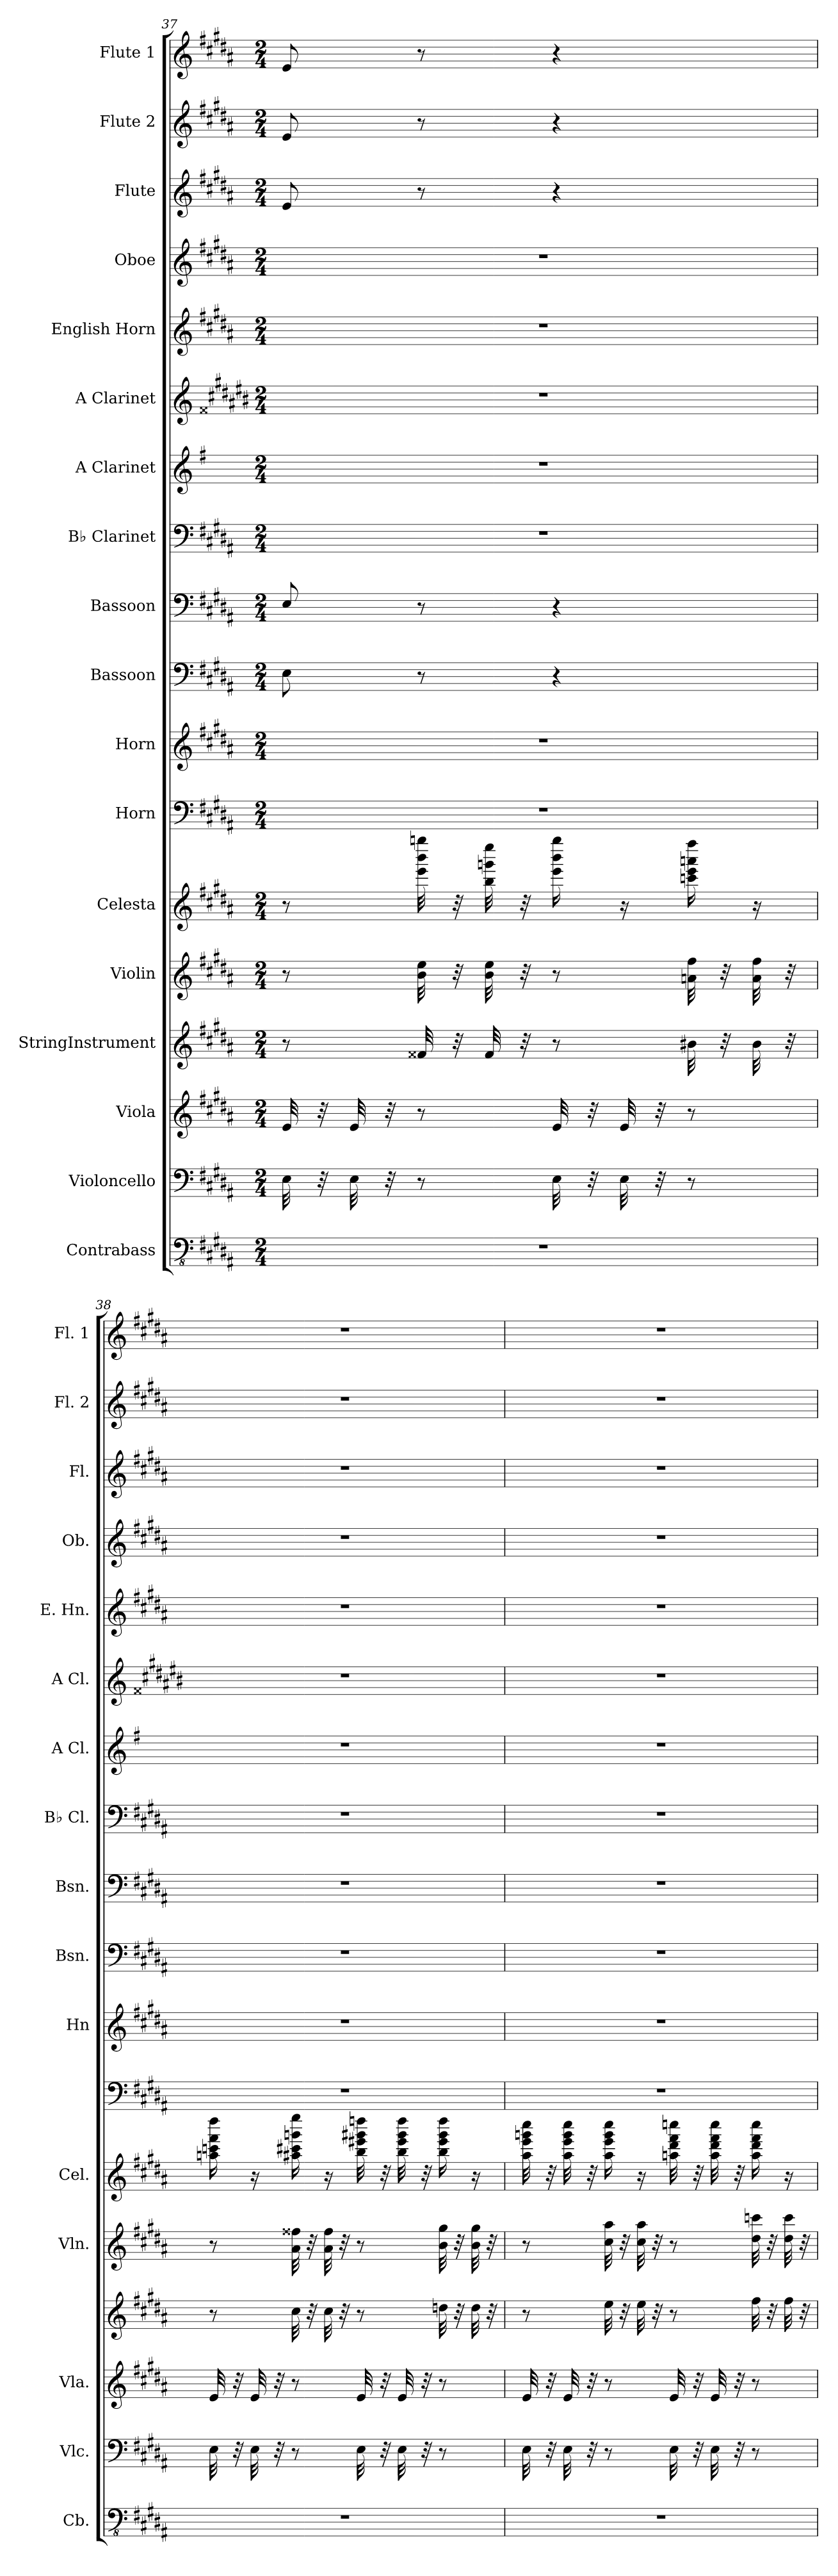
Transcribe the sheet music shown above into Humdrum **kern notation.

**kern	**kern	**kern	**kern	**kern	**kern	**kern	**kern	**kern	**kern	**kern	**kern	**kern	**kern	**kern	**kern	**kern	**kern
*part18	*part17	*part16	*part15	*part14	*part13	*part12	*part11	*part10	*part9	*part8	*part7	*part6	*part5	*part4	*part3	*part2	*part1
*staff18	*staff17	*staff16	*staff15	*staff14	*staff13	*staff12	*staff11	*staff10	*staff9	*staff8	*staff7	*staff6	*staff5	*staff4	*staff3	*staff2	*staff1
*I"Contrabass	*I"Violoncello	*I"Viola	*I"StringInstrument	*I"Violin	*I"Celesta	*I"Horn	*I"Horn	*I"Bassoon	*I"Bassoon	*I"B♭ Clarinet	*I"A Clarinet	*I"A Clarinet	*I"English Horn	*I"Oboe	*I"Flute	*I"Flute 2	*I"Flute 1
*I'Cb.	*I'Vlc.	*I'Vla.	*	*I'Vln.	*I'Cel.	*	*I'Hn	*I'Bsn.	*I'Bsn.	*I'B♭ Cl.	*I'A Cl.	*I'A Cl.	*I'E. Hn.	*I'Ob.	*I'Fl.	*I'Fl. 2	*I'Fl. 1
*clefFv4	*clefF4	*	*clefG2	*clefG2	*	*clefF4	*clefG2	*clefF4	*	*clefF4	*clefG2	*clefG2	*clefG2	*clefG2	*clefG2	*clefG2	*clefG2
*ITrd7c12	*	*	*	*	*	*ITrd4c7	*ITrd4c7	*	*	*ITrd1c2	*ITrd2c3	*ITrd2c3	*ITrd4c7	*	*	*	*
*k[f#c#g#d#a#]	*k[f#c#g#d#a#]	*k[f#c#g#d#a#]	*k[f#c#g#d#a#]	*k[f#c#g#d#a#]	*k[f#c#g#d#a#]	*k[f#c#g#d#]	*k[f#c#g#d#]	*k[f#c#g#d#a#]	*k[f#c#g#d#a#]	*k[f#c#g#]	*k[f#c#g#d#]	*k[f##c#g#d#a#e#b#]	*k[f#c#g#d#]	*k[f#c#g#d#a#]	*k[f#c#g#d#a#]	*k[f#c#g#d#a#]	*k[f#c#g#d#a#]
*B:	*B:	*B:	*B:	*B:	*B:	*E:	*E:	*B:	*B:	*A:	*E:	*G#:	*E:	*B:	*B:	*B:	*B:
*M2/4	*M2/4	*M2/4	*M2/4	*M2/4	*M2/4	*M2/4	*M2/4	*M2/4	*M2/4	*M2/4	*M2/4	*M2/4	*M2/4	*M2/4	*M2/4	*M2/4	*M2/4
=37	=37	=37	=37	=37	=37	=37	=37	=37	=37	=37	=37	=37	=37	=37	=37	=37	=37
2r	32E\	32e/	8r	8r	8r	2r	2r	8E\	8E/	2r	2r	2r	2r	2r	8e/	8e/	8e/
.	32r	32r	.	.	.	.	.	.	.	.	.	.	.	.	.	.	.
.	32E\	32e/	.	.	.	.	.	.	.	.	.	.	.	.	.	.	.
.	32r	32r	.	.	.	.	.	.	.	.	.	.	.	.	.	.	.
.	8r	8r	32f##X/	32b\ 32ee\	32eee\ 32bbb\ 32ggggn\	.	.	8r	8r	.	.	.	.	.	8r	8r	8r
.	.	.	32r	32r	32r	.	.	.	.	.	.	.	.	.	.	.	.
.	.	.	32f##/	32b\ 32ee\	32bb\ 32gggn\ 32eeee\	.	.	.	.	.	.	.	.	.	.	.	.
.	.	.	32r	32r	32r	.	.	.	.	.	.	.	.	.	.	.	.
.	32E\	32e/	8r	8r	16eee\ 16bbb\ 16gggg\	.	.	4r	4r	.	.	.	.	.	4r	4r	4r
.	32r	32r	.	.	.	.	.	.	.	.	.	.	.	.	.	.	.
.	32E\	32e/	.	.	16r	.	.	.	.	.	.	.	.	.	.	.	.
.	32r	32r	.	.	.	.	.	.	.	.	.	.	.	.	.	.	.
.	8r	8r	32b#X\	32an\ 32ff#\	16cccn\ 16eee\ 16aaan\ 16ffff#\	.	.	.	.	.	.	.	.	.	.	.	.
.	.	.	32r	32r	.	.	.	.	.	.	.	.	.	.	.	.	.
.	.	.	32b#\	32a\ 32ff#\	16r	.	.	.	.	.	.	.	.	.	.	.	.
.	.	.	32r	32r	.	.	.	.	.	.	.	.	.	.	.	.	.
!!LO:PB:g=z
=38	=38	=38	=38	=38	=38	=38	=38	=38	=38	=38	=38	=38	=38	=38	=38	=38	=38
2r	32E\	32e/	8r	8r	16aan\ 16cccn\ 16fff#\ 16dddd#\	2r	2r	2r	2r	2r	2r	2r	2r	2r	2r	2r	2r
.	32r	32r	.	.	.	.	.	.	.	.	.	.	.	.	.	.	.
.	32E\	32e/	.	.	16r	.	.	.	.	.	.	.	.	.	.	.	.
.	32r	32r	.	.	.	.	.	.	.	.	.	.	.	.	.	.	.
.	8r	8r	32cc#\	32a#\ 32ff##X\	16aa#X\ 16ccc#X\ 16gggn\ 16eeee\	.	.	.	.	.	.	.	.	.	.	.	.
.	.	.	32r	32r	.	.	.	.	.	.	.	.	.	.	.	.	.
.	.	.	32cc#\	32a#\ 32ff##\	16r	.	.	.	.	.	.	.	.	.	.	.	.
.	.	.	32r	32r	.	.	.	.	.	.	.	.	.	.	.	.	.
.	32E\	32e/	8r	8r	32bb\ 32eee#X\ 32ggg#X\ 32ddddn\	.	.	.	.	.	.	.	.	.	.	.	.
.	32r	32r	.	.	32r	.	.	.	.	.	.	.	.	.	.	.	.
.	32E\	32e/	.	.	32bb\ 32eee#\ 32ggg#\ 32dddd\	.	.	.	.	.	.	.	.	.	.	.	.
.	32r	32r	.	.	32r	.	.	.	.	.	.	.	.	.	.	.	.
.	8r	8r	32ddn\	32b\ 32gg#\	16bb\ 16eee#\ 16ggg#\ 16dddd\	.	.	.	.	.	.	.	.	.	.	.	.
.	.	.	32r	32r	.	.	.	.	.	.	.	.	.	.	.	.	.
.	.	.	32dd\	32b\ 32gg#\	16r	.	.	.	.	.	.	.	.	.	.	.	.
.	.	.	32r	32r	.	.	.	.	.	.	.	.	.	.	.	.	.
=39	=39	=39	=39	=39	=39	=39	=39	=39	=39	=39	=39	=39	=39	=39	=39	=39	=39
2r	32E\	32e/	8r	8r	32aa#\ 32eee\ 32gggn\ 32cccc#\	2r	2r	2r	2r	2r	2r	2r	2r	2r	2r	2r	2r
.	32r	32r	.	.	32r	.	.	.	.	.	.	.	.	.	.	.	.
.	32E\	32e/	.	.	32aa#\ 32eee\ 32ggg\ 32cccc#\	.	.	.	.	.	.	.	.	.	.	.	.
.	32r	32r	.	.	32r	.	.	.	.	.	.	.	.	.	.	.	.
.	8r	8r	32ee\	32cc#\ 32aa#\	16aa#\ 16eee\ 16ggg\ 16cccc#\	.	.	.	.	.	.	.	.	.	.	.	.
.	.	.	32r	32r	.	.	.	.	.	.	.	.	.	.	.	.	.
.	.	.	32ee\	32cc#\ 32aa#\	16r	.	.	.	.	.	.	.	.	.	.	.	.
.	.	.	32r	32r	.	.	.	.	.	.	.	.	.	.	.	.	.
.	32E\	32e/	8r	8r	32aan\ 32ddd#\ 32fff#\ 32ccccn\	.	.	.	.	.	.	.	.	.	.	.	.
.	32r	32r	.	.	32r	.	.	.	.	.	.	.	.	.	.	.	.
.	32E\	32e/	.	.	32aa\ 32ddd#\ 32fff#\ 32cccc\	.	.	.	.	.	.	.	.	.	.	.	.
.	32r	32r	.	.	32r	.	.	.	.	.	.	.	.	.	.	.	.
.	8r	8r	32ff#\	32dd#\ 32cccn\	16aa\ 16ddd#\ 16fff#\ 16cccc\	.	.	.	.	.	.	.	.	.	.	.	.
.	.	.	32r	32r	.	.	.	.	.	.	.	.	.	.	.	.	.
.	.	.	32ff#\	32dd#\ 32ccc\	16r	.	.	.	.	.	.	.	.	.	.	.	.
.	.	.	32r	32r	.	.	.	.	.	.	.	.	.	.	.	.	.
=	=	=	=	=	=	=	=	=	=	=	=	=	=	=	=	=	=
*-	*-	*-	*-	*-	*-	*-	*-	*-	*-	*-	*-	*-	*-	*-	*-	*-	*-
